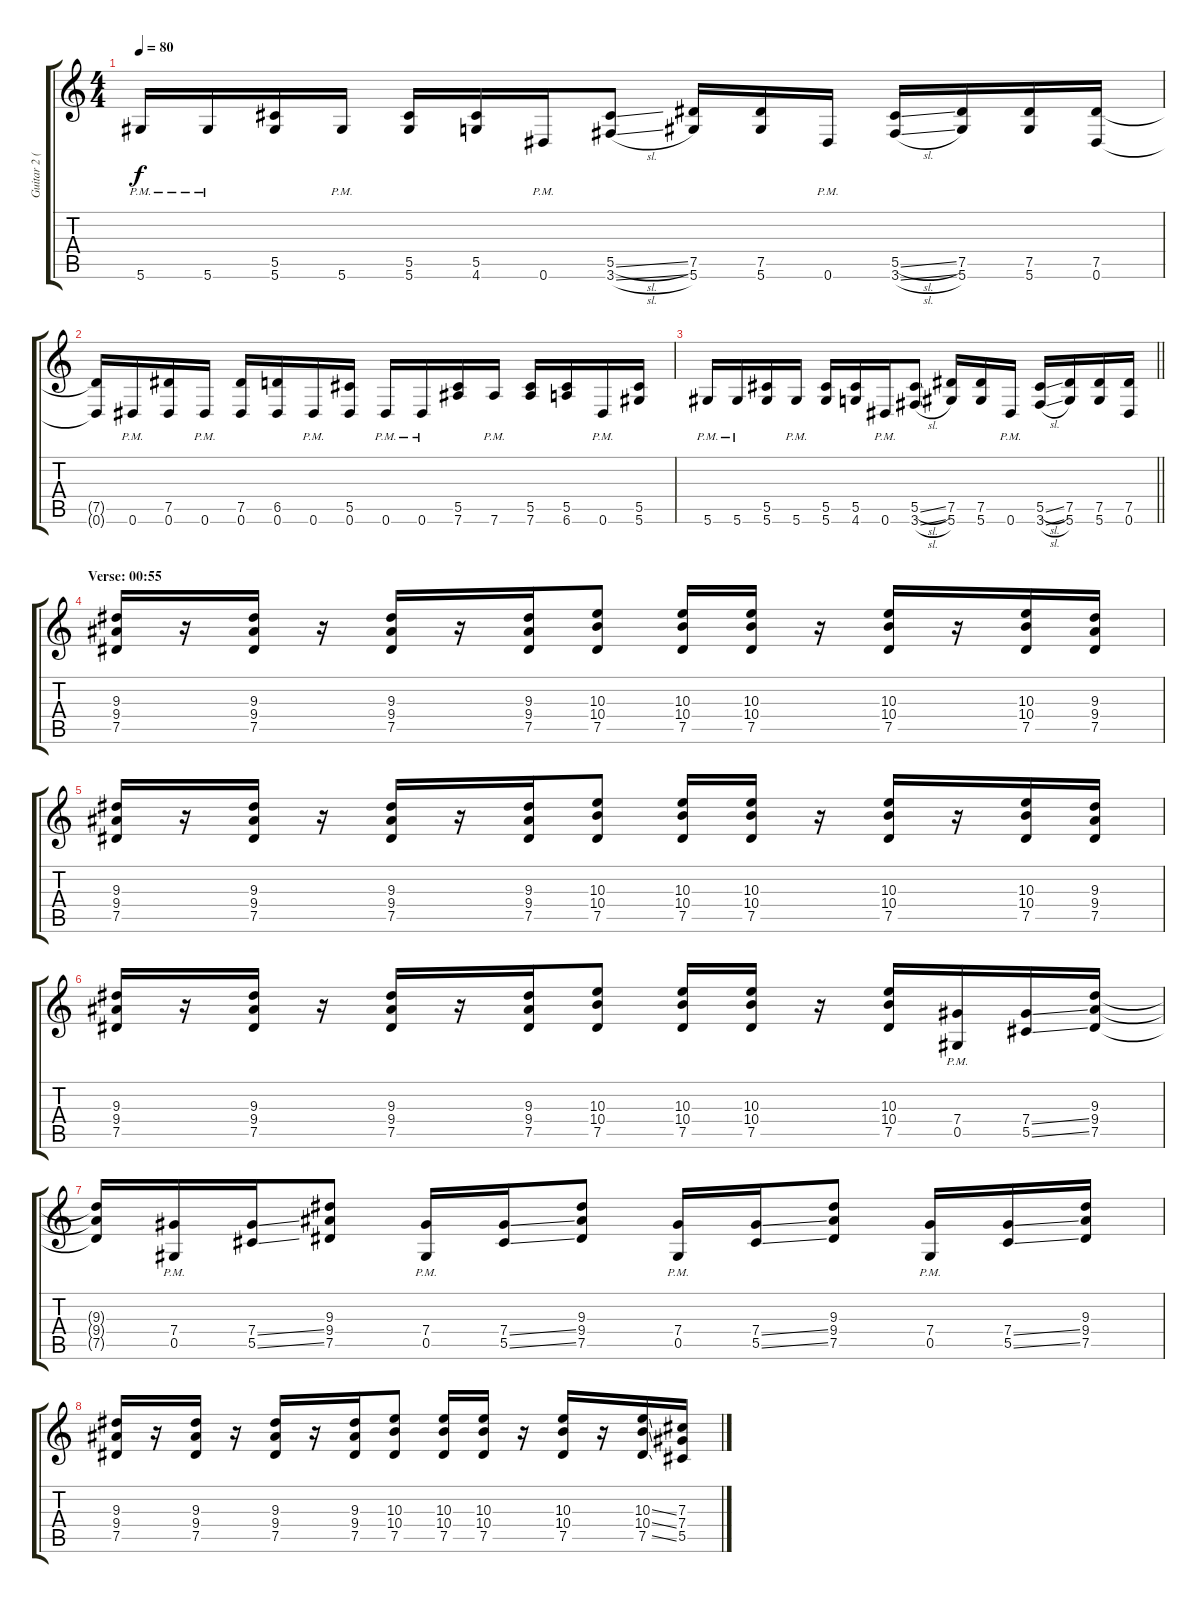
\track ("Guitar 2 (Distortion)" "Guitar 2 (") {instrument distortionguitar}
\staff {score tabs}
\tuning (Eb4 Bb3 Gb3 Db3 Ab2 Eb2) {hide}
\ts (4 4)
\tempo 80
\clef g2
\ks c
5.6{pm}.16{dy f} 5.6{pm}.16 (5.5 5.6).16 5.6{pm}.16 (5.5 5.6).16 (5.5 4.6).16 0.6{pm}.16 (5.5{sl} 3.6{sl}).8 (7.5 5.6).16 (7.5 5.6).16 0.6{pm}.16 (5.5{sl} 3.6{sl}).16 (7.5 5.6).16 (7.5 5.6).16 (7.5 0.6).16 |
(7.5{t} 0.6{t}).16 0.6{pm}.16 (7.5 0.6).16 0.6{pm}.16 (7.5 0.6).16 (6.5 0.6).16 0.6{pm}.16 (5.5 0.6).16 0.6{pm}.16 0.6{pm}.16 (5.5 7.6).16 7.6{pm}.16 (5.5 7.6).16 (5.5 6.6).16 0.6{pm}.16 (5.5 5.6).16 |
\barLineRight lightlight
5.6{pm}.16 5.6{pm}.16 (5.5 5.6).16 5.6{pm}.16 (5.5 5.6).16 (5.5 4.6).16 0.6{pm}.16 (5.5{sl} 3.6{sl}).8 (7.5 5.6).16 (7.5 5.6).16 0.6{pm}.16 (5.5{sl} 3.6{sl}).16 (7.5 5.6).16 (7.5 5.6).16 (7.5 0.6).16 |
\section ("" "Verse: 00:55")
(9.3 9.4 7.5).16 r.16 (9.3 9.4 7.5).16 r.16 (9.3 9.4 7.5).16 r.16 (9.3 9.4 7.5).16 (10.3 10.4 7.5).8 (10.3 10.4 7.5).16 (10.3 10.4 7.5).16 r.16 (10.3 10.4 7.5).16 r.16 (10.3 10.4 7.5).16 (9.3 9.4 7.5).16 |
(9.3 9.4 7.5).16 r.16 (9.3 9.4 7.5).16 r.16 (9.3 9.4 7.5).16 r.16 (9.3 9.4 7.5).16 (10.3 10.4 7.5).8 (10.3 10.4 7.5).16 (10.3 10.4 7.5).16 r.16 (10.3 10.4 7.5).16 r.16 (10.3 10.4 7.5).16 (9.3 9.4 7.5).16 |
(9.3 9.4 7.5).16 r.16 (9.3 9.4 7.5).16 r.16 (9.3 9.4 7.5).16 r.16 (9.3 9.4 7.5).16 (10.3 10.4 7.5).8 (10.3 10.4 7.5).16 (10.3 10.4 7.5).16 r.16 (10.3 10.4 7.5).16 (7.4{pm} 0.5{pm}).16 (7.4{ss} 5.5{ss}).16 (9.3 9.4 7.5).16 |
(9.3{t} 9.4{t} 7.5{t}).16 (7.4{pm} 0.5{pm}).16 (7.4{ss} 5.5{ss}).16 (9.3 9.4 7.5).8 (7.4{pm} 0.5{pm}).16 (7.4{ss} 5.5{ss}).16 (9.3 9.4 7.5).8 (7.4{pm} 0.5{pm}).16 (7.4{ss} 5.5{ss}).16 (9.3 9.4 7.5).8 (7.4{pm} 0.5{pm}).16 (7.4{ss} 5.5{ss}).16 (9.3 9.4 7.5).16 |
(9.3 9.4 7.5).16 r.16 (9.3 9.4 7.5).16 r.16 (9.3 9.4 7.5).16 r.16 (9.3 9.4 7.5).16 (10.3 10.4 7.5).8 (10.3 10.4 7.5).16 (10.3 10.4 7.5).16 r.16 (10.3 10.4 7.5).16 r.16 (10.3{ss} 10.4{ss} 7.5{ss}).16 (7.3 7.4 5.5).16
